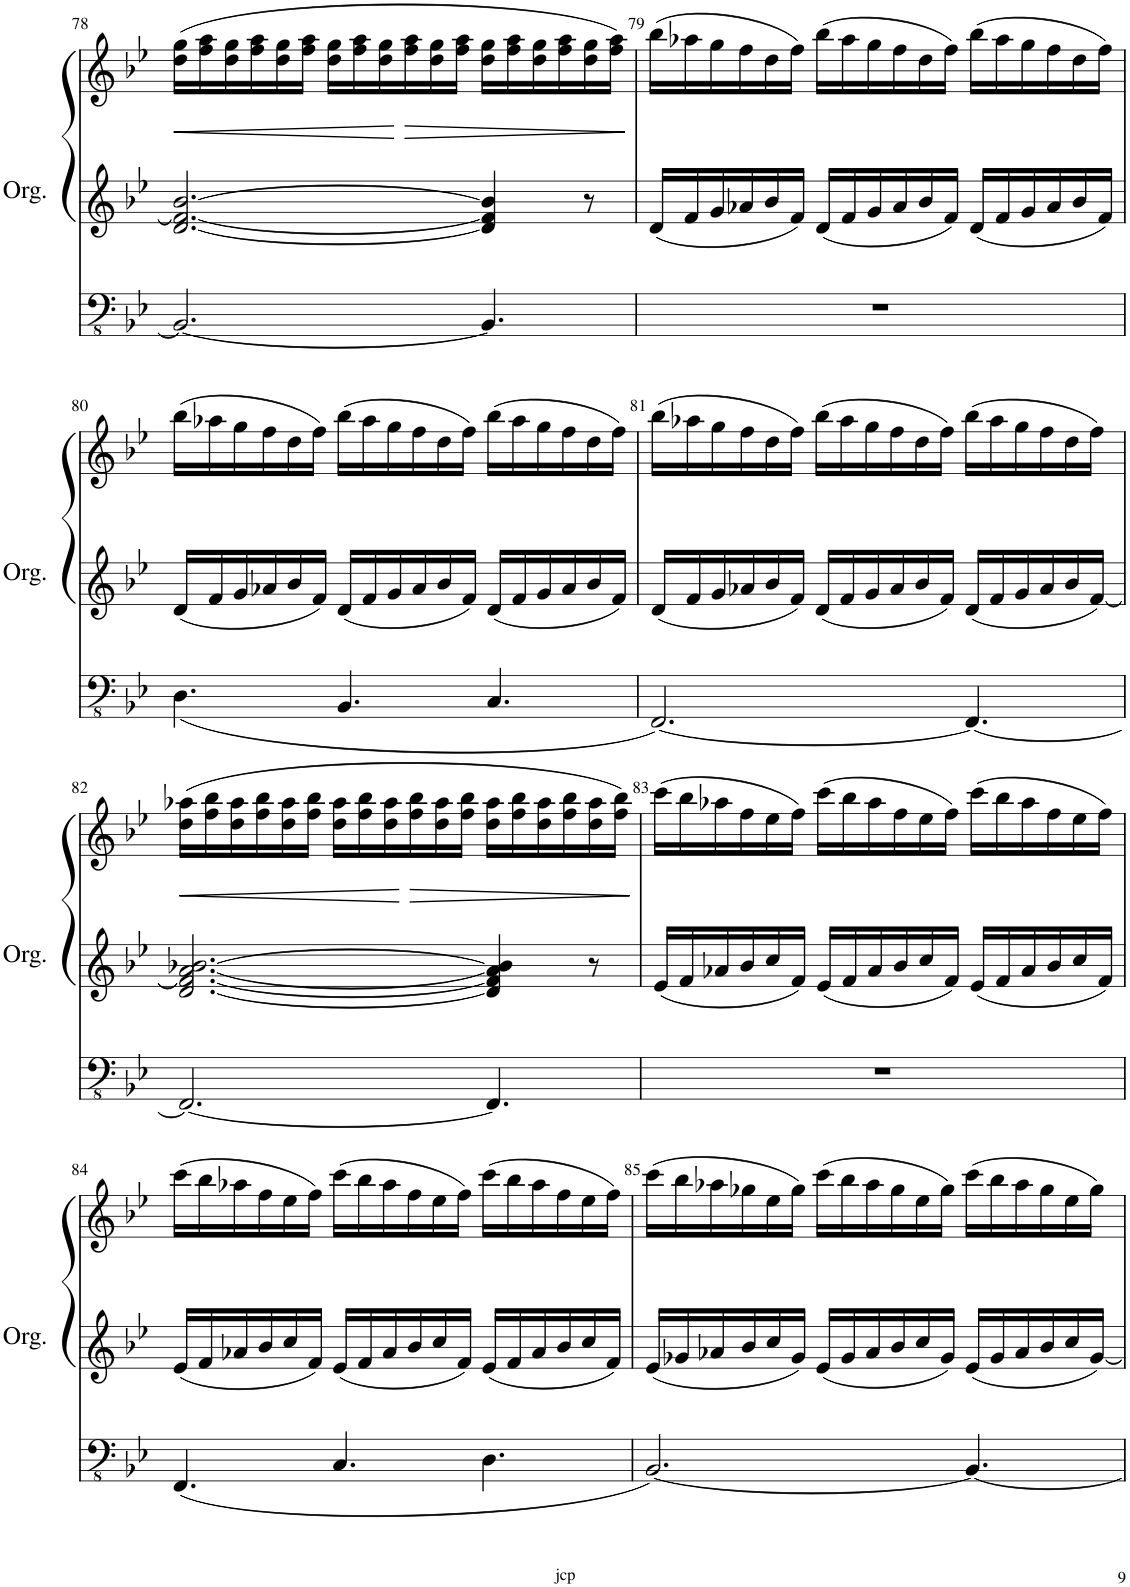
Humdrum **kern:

**kern	**kern	**kern	**dynam
*part1	*part1	*part1	*part1
*staff3	*staff2	*staff1	*staff1/2/3
*I"Orgue à tuyaux	*	*	*
*I'Org.	*	*	*
!!LO:PB:g=z
*clefFv4	*clefG2	*clefG2	*
*k[b-e-]	*k[b-e-]	*k[b-e-]	*
*M9/8	*M9/8	*M9/8	*
=78	=78	=78	=78
!	!	!	!LO:HP:b
2.BBB-/_	[2.d/ 2.f/_ [2.b-/	(16dd\ 16gg\LL	<
.	.	16ff\ 16aa\	.
.	.	16dd\ 16gg\	.
.	.	16ff\ 16aa\	.
.	.	16dd\ 16gg\	.
.	.	16ff\ 16aa\JJ	.
.	.	16dd\ 16gg\LL	.
.	.	16ff\ 16aa\	.
.	.	16dd\ 16gg\	.
!	!	!	!LO:HP:n=1:b
.	.	16ff\ 16aa\	[ >
.	.	16dd\ 16gg\	.
.	.	16ff\ 16aa\JJ	.
4.BBB-/]	4d/] 4f/] 4b-/]	16dd\ 16gg\LL	.
.	.	16ff\ 16aa\	.
.	.	16dd\ 16gg\	.
.	.	16ff\ 16aa\	.
.	8r	16dd\ 16gg\	.
.	.	16ff\ 16aa\JJ)	.
.	.	.	]
=79	=79	=79	=79
8%9r	16d/LL	(16bb-\LL	.
.	16f/	16aa-X\	.
.	16g/	16gg\	.
.	16a-X/	16ff\	.
.	16b-/	16dd\	.
.	16f/JJ	16ff\JJ)	.
.	16d/LL	(16bb-\LL	.
.	16f/	16aa-\	.
.	16g/	16gg\	.
.	16a-/	16ff\	.
.	16b-/	16dd\	.
.	16f/JJ	16ff\JJ)	.
.	16d/LL	(16bb-\LL	.
.	16f/	16aa-\	.
.	16g/	16gg\	.
.	16a-/	16ff\	.
.	16b-/	16dd\	.
.	16f/JJ	16ff\JJ)	.
!!LO:LB:g=z
=80	=80	=80	=80
4.DD\	16d/LL	(16bb-\LL	.
.	16f/	16aa-X\	.
.	16g/	16gg\	.
.	16a-X/	16ff\	.
.	16b-/	16dd\	.
.	16f/JJ	16ff\JJ)	.
4.BBB-/	16d/LL	(16bb-\LL	.
.	16f/	16aa-\	.
.	16g/	16gg\	.
.	16a-/	16ff\	.
.	16b-/	16dd\	.
.	16f/JJ	16ff\JJ)	.
4.CC/	16d/LL	(16bb-\LL	.
.	16f/	16aa-\	.
.	16g/	16gg\	.
.	16a-/	16ff\	.
.	16b-/	16dd\	.
.	16f/JJ	16ff\JJ)	.
=81	=81	=81	=81
[2.FFF/	16d/LL	(16bb-\LL	.
.	16f/	16aa-X\	.
.	16g/	16gg\	.
.	16a-X/	16ff\	.
.	16b-/	16dd\	.
.	16f/JJ	16ff\JJ)	.
.	16d/LL	(16bb-\LL	.
.	16f/	16aa-\	.
.	16g/	16gg\	.
.	16a-/	16ff\	.
.	16b-/	16dd\	.
.	16f/JJ	16ff\JJ)	.
4.FFF/_	16d/LL	(16bb-\LL	.
.	16f/	16aa-\	.
.	16g/	16gg\	.
.	16a-/	16ff\	.
.	16b-/	16dd\	.
.	[16f/JJ	16ff\JJ)	.
!!LO:LB:g=z
=82	=82	=82	=82
!	!	!	!LO:HP:b
2.FFF/_	[2.d/ 2.f/_ [2.a/ [2.b-X/	(16dd\ 16aa-X\LL	<
.	.	16ff\ 16bb-\	.
.	.	16dd\ 16aa-\	.
.	.	16ff\ 16bb-\	.
.	.	16dd\ 16aa-\	.
.	.	16ff\ 16bb-\JJ	.
.	.	16dd\ 16aa-\LL	.
.	.	16ff\ 16bb-\	.
.	.	16dd\ 16aa-\	.
!	!	!	!LO:HP:n=1:b
.	.	16ff\ 16bb-\	[ >
.	.	16dd\ 16aa-\	.
.	.	16ff\ 16bb-\JJ	.
4.FFF/]	4d/] 4f/] 4a/] 4b-/]	16dd\ 16aa-\LL	.
.	.	16ff\ 16bb-\	.
.	.	16dd\ 16aa-\	.
.	.	16ff\ 16bb-\	.
.	8r	16dd\ 16aa-\	.
.	.	16ff\ 16bb-\JJ)	.
.	.	.	]
=83	=83	=83	=83
8%9r	16e-/LL	(16ccc\LL	.
.	16f/	16bb-\	.
.	16a-X/	16aa-X\	.
.	16b-/	16ff\	.
.	16cc/	16ee-\	.
.	16f/JJ	16ff\JJ)	.
.	16e-/LL	(16ccc\LL	.
.	16f/	16bb-\	.
.	16a-/	16aa-\	.
.	16b-/	16ff\	.
.	16cc/	16ee-\	.
.	16f/JJ	16ff\JJ)	.
.	16e-/LL	(16ccc\LL	.
.	16f/	16bb-\	.
.	16a-/	16aa-\	.
.	16b-/	16ff\	.
.	16cc/	16ee-\	.
.	16f/JJ	16ff\JJ)	.
!!LO:LB:g=z
=84	=84	=84	=84
4.FFF/	16e-/LL	(16ccc\LL	.
.	16f/	16bb-\	.
.	16a-X/	16aa-X\	.
.	16b-/	16ff\	.
.	16cc/	16ee-\	.
.	16f/JJ	16ff\JJ)	.
4.CC/	16e-/LL	(16ccc\LL	.
.	16f/	16bb-\	.
.	16a-/	16aa-\	.
.	16b-/	16ff\	.
.	16cc/	16ee-\	.
.	16f/JJ	16ff\JJ)	.
4.DD\	16e-/LL	(16ccc\LL	.
.	16f/	16bb-\	.
.	16a-/	16aa-\	.
.	16b-/	16ff\	.
.	16cc/	16ee-\	.
.	16f/JJ	16ff\JJ)	.
=85	=85	=85	=85
[2.BBB-/	16e-/LL	(16ccc\LL	.
.	16g-X/	16bb-\	.
.	16a-X/	16aa-X\	.
.	16b-/	16gg-X\	.
.	16cc/	16ee-\	.
.	16g-/JJ	16gg-\JJ)	.
.	16e-/LL	(16ccc\LL	.
.	16g-/	16bb-\	.
.	16a-/	16aa-\	.
.	16b-/	16gg-\	.
.	16cc/	16ee-\	.
.	16g-/JJ	16gg-\JJ)	.
4.BBB-/_	16e-/LL	(16ccc\LL	.
.	16g-/	16bb-\	.
.	16a-/	16aa-\	.
.	16b-/	16gg-\	.
.	16cc/	16ee-\	.
.	[16g-/JJ	16gg-\JJ)	.
=	=	=	=
*-	*-	*-	*-
